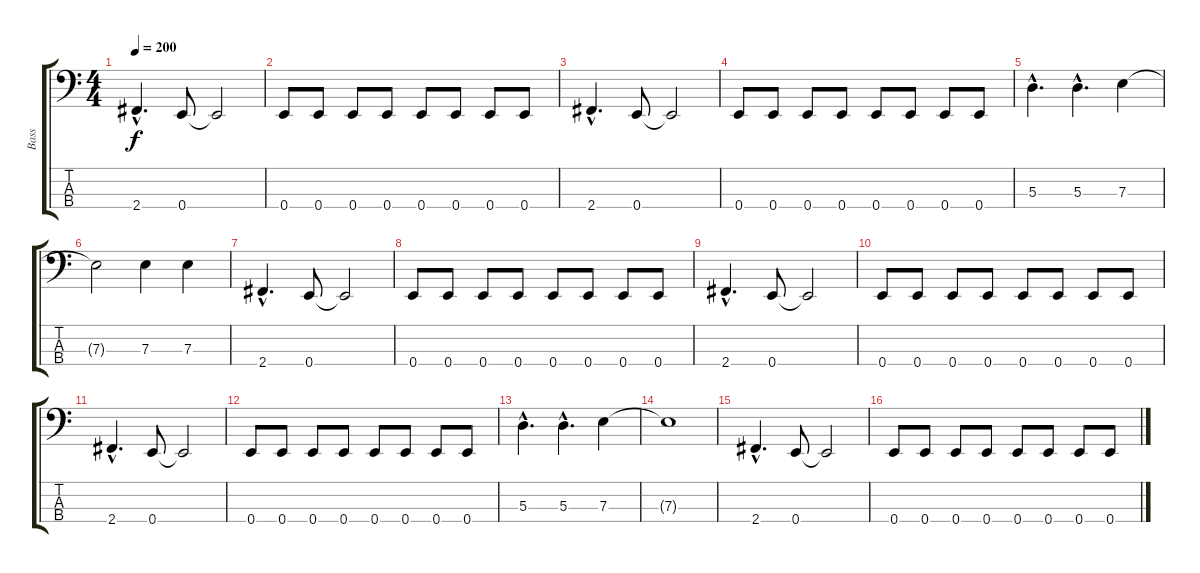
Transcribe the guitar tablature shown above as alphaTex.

\track ("Bass" "Bass") {instrument electricbasspick}
\staff {score tabs}
\tuning (G2 D2 A1 E1) {hide}
\ts (4 4)
\tempo 200
\clef f4
\ks c
2.4{hac}.4{d dy f} 0.4.8 0.4{t}.2 |
0.4.8 0.4.8 0.4.8 0.4.8 0.4.8 0.4.8 0.4.8 0.4.8 |
2.4{hac}.4{d} 0.4.8 0.4{t}.2 |
0.4.8 0.4.8 0.4.8 0.4.8 0.4.8 0.4.8 0.4.8 0.4.8 |
5.3{hac}.4{d} 5.3{hac}.4{d} 7.3.4 |
7.3{t}.2 7.3.4 7.3.4 |
2.4{hac}.4{d} 0.4.8 0.4{t}.2 |
0.4.8 0.4.8 0.4.8 0.4.8 0.4.8 0.4.8 0.4.8 0.4.8 |
2.4{hac}.4{d} 0.4.8 0.4{t}.2 |
0.4.8 0.4.8 0.4.8 0.4.8 0.4.8 0.4.8 0.4.8 0.4.8 |
2.4{hac}.4{d} 0.4.8 0.4{t}.2 |
0.4.8 0.4.8 0.4.8 0.4.8 0.4.8 0.4.8 0.4.8 0.4.8 |
5.3{hac}.4{d} 5.3{hac}.4{d} 7.3.4 |
7.3{t}.1 |
2.4{hac}.4{d} 0.4.8 0.4{t}.2 |
0.4.8 0.4.8 0.4.8 0.4.8 0.4.8 0.4.8 0.4.8 0.4.8
